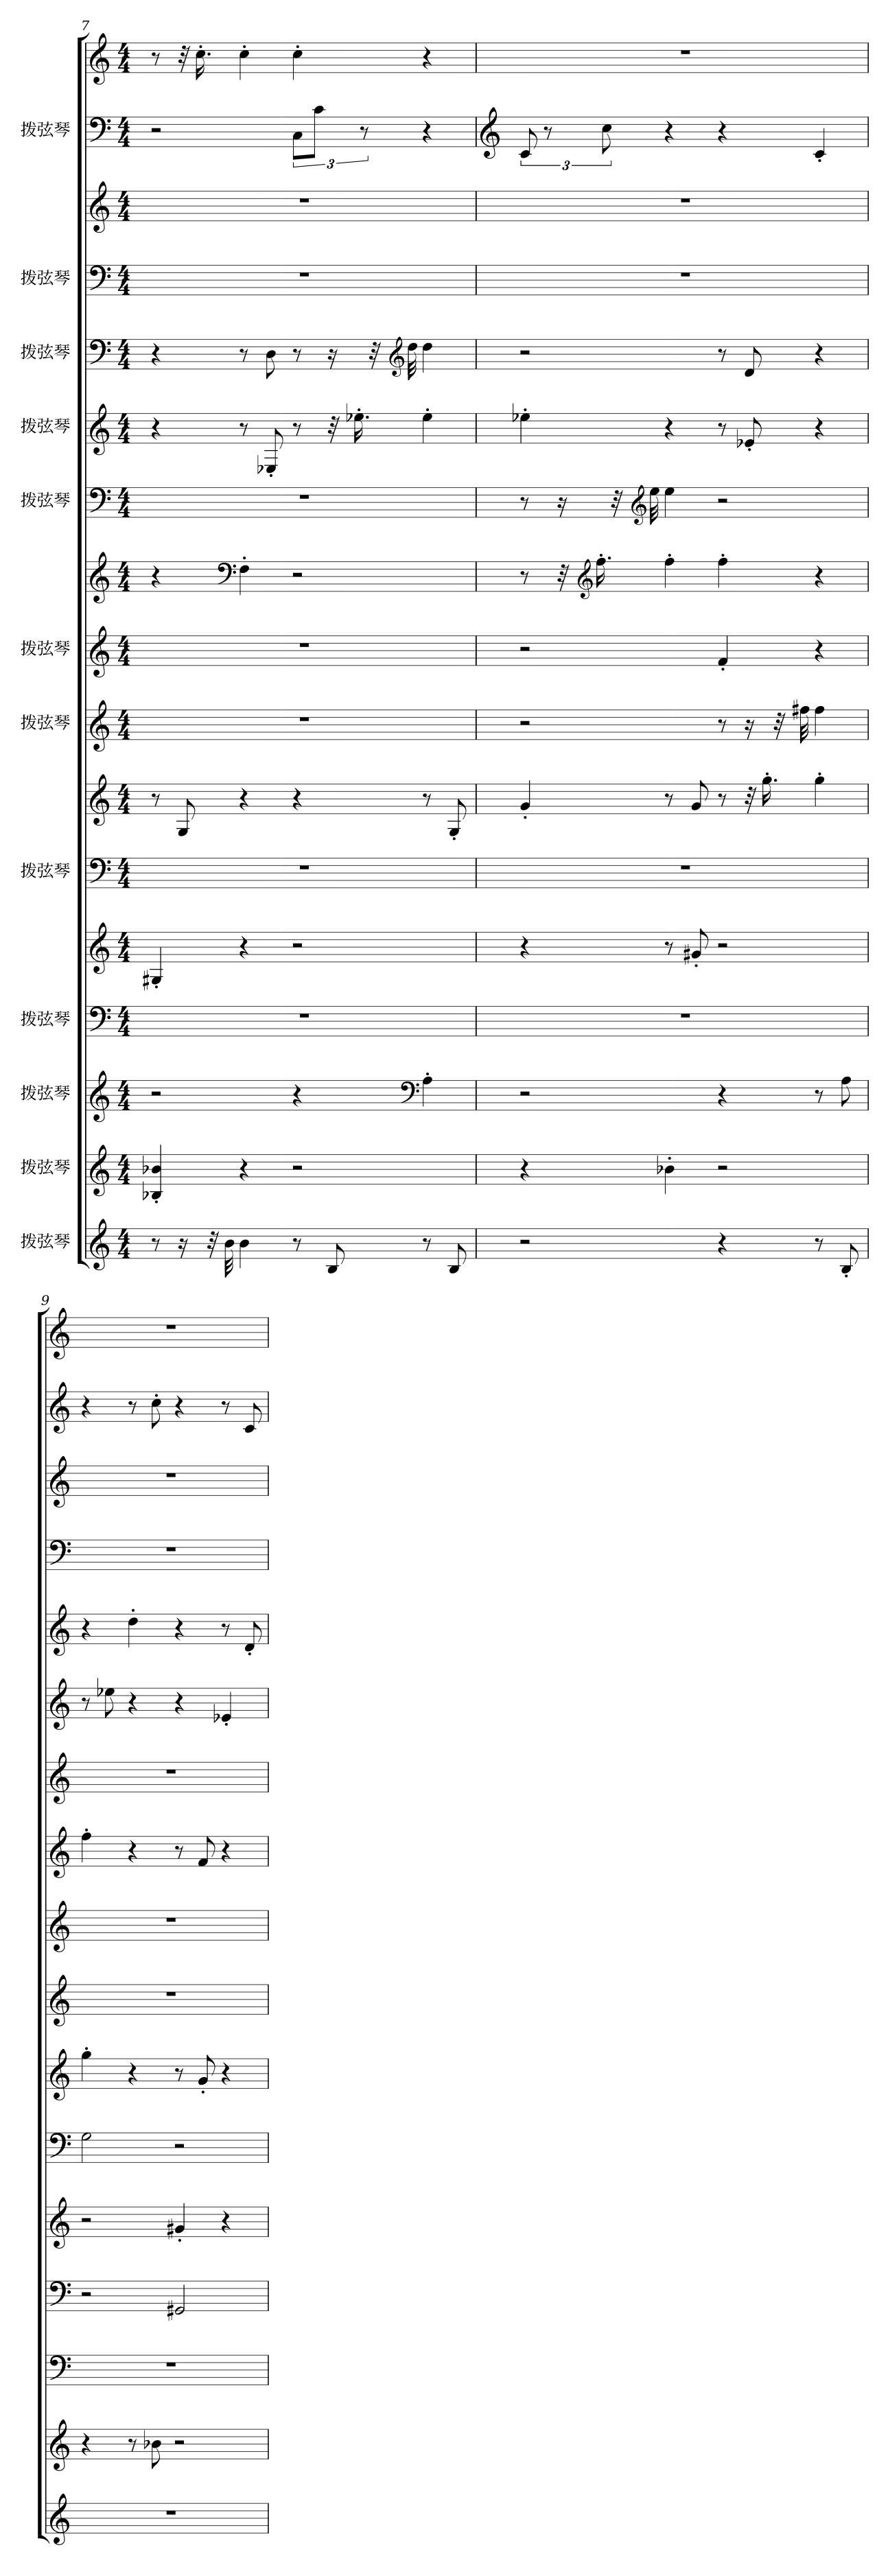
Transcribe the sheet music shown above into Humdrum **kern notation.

**kern	**kern	**kern	**kern	**kern	**kern	**kern	**kern	**kern	**kern	**kern	**kern	**kern	**kern	**kern	**kern	**kern
*part12	*part11	*part10	*part9	*part9	*part8	*part8	*part7	*part6	*part6	*part5	*part4	*part3	*part2	*part2	*part1	*part1
*staff17	*staff16	*staff15	*staff14	*staff13	*staff12	*staff11	*staff10	*staff9	*staff8	*staff7	*staff6	*staff5	*staff4	*staff3	*staff2	*staff1
*I"拨弦琴	*I"拨弦琴	*I"拨弦琴	*I"拨弦琴	*	*I"拨弦琴	*	*I"拨弦琴	*I"拨弦琴	*	*I"拨弦琴	*I"拨弦琴	*I"拨弦琴	*I"拨弦琴	*	*I"拨弦琴	*
*clefG2	*clefG2	*clefG2	*clefF4	*clefG2	*clefF4	*clefG2	*clefG2	*clefG2	*clefG2	*clefF4	*clefG2	*clefF4	*clefF4	*clefG2	*clefF4	*clefG2
*k[]	*k[]	*k[]	*k[]	*k[]	*k[]	*k[]	*k[]	*k[]	*k[]	*k[]	*k[]	*k[]	*k[]	*k[]	*k[]	*k[]
*M4/4	*M4/4	*M4/4	*M4/4	*M4/4	*M4/4	*M4/4	*M4/4	*M4/4	*M4/4	*M4/4	*M4/4	*M4/4	*M4/4	*M4/4	*M4/4	*M4/4
=7	=7	=7	=7	=7	=7	=7	=7	=7	=7	=7	=7	=7	=7	=7	=7	=7
8r	4B-X/' 4b-X/'	2r	1r	4G#X'/	1r	8r	1r	1r	4r	1r	4r	4r	1r	1r	2r	8r
16r	.	.	.	.	.	8G/	.	.	.	.	.	.	.	.	.	32r
.	.	.	.	.	.	.	.	.	.	.	.	.	.	.	.	16.cc'\
32r	.	.	.	.	.	.	.	.	.	.	.	.	.	.	.	.
32b\	.	.	.	.	.	.	.	.	.	.	.	.	.	.	.	.
*	*	*	*	*	*	*	*	*	*clefF4	*	*	*	*	*	*	*
4b\	4r	.	.	4r	.	4r	.	.	4F'\	.	8r	8r	.	.	.	4cc'\
.	.	.	.	.	.	.	.	.	.	.	8E-X'/	8D\	.	.	.	.
8r	2r	4r	.	2r	.	4r	.	.	2r	.	8r	8r	.	.	12C\L	4cc'\
.	.	.	.	.	.	.	.	.	.	.	.	.	.	.	12c\J	.
8B/	.	.	.	.	.	.	.	.	.	.	32r	16r	.	.	.	.
.	.	.	.	.	.	.	.	.	.	.	16.ee-X'\	.	.	.	.	.
.	.	.	.	.	.	.	.	.	.	.	.	.	.	.	12r	.
.	.	.	.	.	.	.	.	.	.	.	.	32r	.	.	.	.
*	*	*	*	*	*	*	*	*	*	*	*	*clefG2	*	*	*	*
.	.	.	.	.	.	.	.	.	.	.	.	32dd\	.	.	.	.
*	*	*clefF4	*	*	*	*	*	*	*	*	*	*	*	*	*	*
8r	.	4A'\	.	.	.	8r	.	.	.	.	4ee-'\	4dd\	.	.	4r	4r
8B/	.	.	.	.	.	8G'/	.	.	.	.	.	.	.	.	.	.
!!LO:PB:g=z
=8	=8	=8	=8	=8	=8	=8	=8	=8	=8	=8	=8	=8	=8	=8	=8	=8
*	*	*	*	*	*	*	*	*	*	*	*	*	*	*	*clefG2	*
2r	4r	2r	1r	4r	1r	4g'/	2r	2r	8r	8r	4ee-X'\	2r	1r	1r	12c/	1r
.	.	.	.	.	.	.	.	.	.	.	.	.	.	.	12r	.
.	.	.	.	.	.	.	.	.	32r	16r	.	.	.	.	.	.
*	*	*	*	*	*	*	*	*	*clefG2	*	*	*	*	*	*	*
.	.	.	.	.	.	.	.	.	16.ff'\	.	.	.	.	.	.	.
.	.	.	.	.	.	.	.	.	.	.	.	.	.	.	12cc\	.
.	.	.	.	.	.	.	.	.	.	32r	.	.	.	.	.	.
*	*	*	*	*	*	*	*	*	*	*clefG2	*	*	*	*	*	*
.	.	.	.	.	.	.	.	.	.	32ee\	.	.	.	.	.	.
.	4b-X'\	.	.	8r	.	8r	.	.	4ff'\	4ee\	4r	.	.	.	4r	.
.	.	.	.	8g#X'/	.	8g/	.	.	.	.	.	.	.	.	.	.
4r	2r	4r	.	2r	.	8r	8r	4f'/	4ff'\	2r	8r	8r	.	.	4r	.
.	.	.	.	.	.	32r	16r	.	.	.	8e-X'/	8d/	.	.	.	.
.	.	.	.	.	.	16.gg'\	.	.	.	.	.	.	.	.	.	.
.	.	.	.	.	.	.	32r	.	.	.	.	.	.	.	.	.
.	.	.	.	.	.	.	32ff#X\	.	.	.	.	.	.	.	.	.
8r	.	8r	.	.	.	4gg'\	4ff#\	4r	4r	.	4r	4r	.	.	4c'/	.
8B'/	.	8A\	.	.	.	.	.	.	.	.	.	.	.	.	.	.
=9	=9	=9	=9	=9	=9	=9	=9	=9	=9	=9	=9	=9	=9	=9	=9	=9
1r	4r	1r	2r	2r	2G\	4gg'\	1r	1r	4ff'\	1r	8r	4r	1r	1r	4r	1r
.	.	.	.	.	.	.	.	.	.	.	8ee-X\	.	.	.	.	.
.	8r	.	.	.	.	4r	.	.	4r	.	4r	4dd'\	.	.	8r	.
.	8b-X\	.	.	.	.	.	.	.	.	.	.	.	.	.	8cc'\	.
.	2r	.	2GG#X/	4g#X'/	2r	8r	.	.	8r	.	4r	4r	.	.	4r	.
.	.	.	.	.	.	8g'/	.	.	8f/	.	.	.	.	.	.	.
.	.	.	.	4r	.	4r	.	.	4r	.	4e-X'/	8r	.	.	8r	.
.	.	.	.	.	.	.	.	.	.	.	.	8d'/	.	.	8c/	.
=	=	=	=	=	=	=	=	=	=	=	=	=	=	=	=	=
*-	*-	*-	*-	*-	*-	*-	*-	*-	*-	*-	*-	*-	*-	*-	*-	*-
